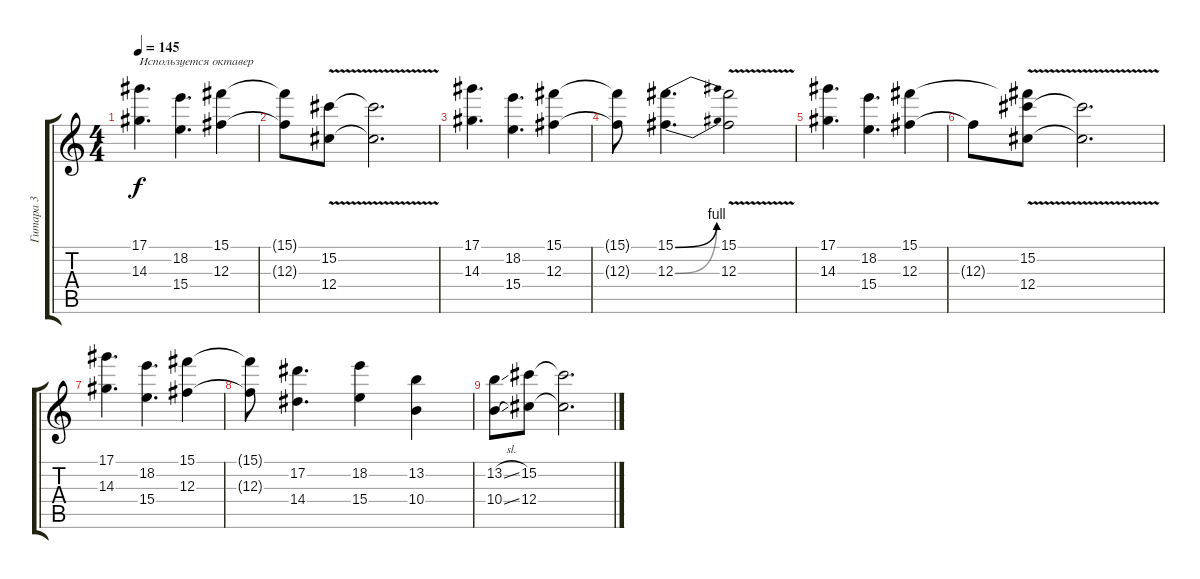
\track ("Гитара 3" "Гитара 3") {instrument distortionguitar}
\staff {score tabs}
\tuning (Eb4 Bb3 Gb3 Db3 Ab2 Eb2) {hide}
\ts (4 4)
\tempo 145
\clef g2
\ks c
(17.1 14.3).4{d txt "Используется октавер" dy f} (18.2 15.4).4{d} (15.1 12.3).4 |
(15.1{t} 12.3{t}).8 (15.2{v} 12.4).8 (15.2{t} 12.4{v t}).2{d} |
(17.1 14.3).4{d} (18.2 15.4).4{d} (15.1 12.3).4 |
(15.1{t} 12.3{t}).8 (15.1{be (bend 0 0 60 4)} 12.3{be (bend 0 0 60 4)}).4{d} (15.1 12.3{v}).2 |
(17.1 14.3).4{d} (18.2 15.4).4{d} (15.1 12.3).4 |
12.3{t}.8 (15.1{t} 15.2{v} 12.4).8 (15.2{t} 12.4{v t}).2{d} |
(17.1 14.3).4{d} (18.2 15.4).4{d} (15.1 12.3).4 |
(15.1{t} 12.3{t}).8 (17.2 14.4).4{d} (18.2 15.4).4 (13.2 10.4).4 |
(13.2{sl} 10.4{sl}).8 (15.2 12.4).8 (15.2{t} 12.4{t}).2{d}
